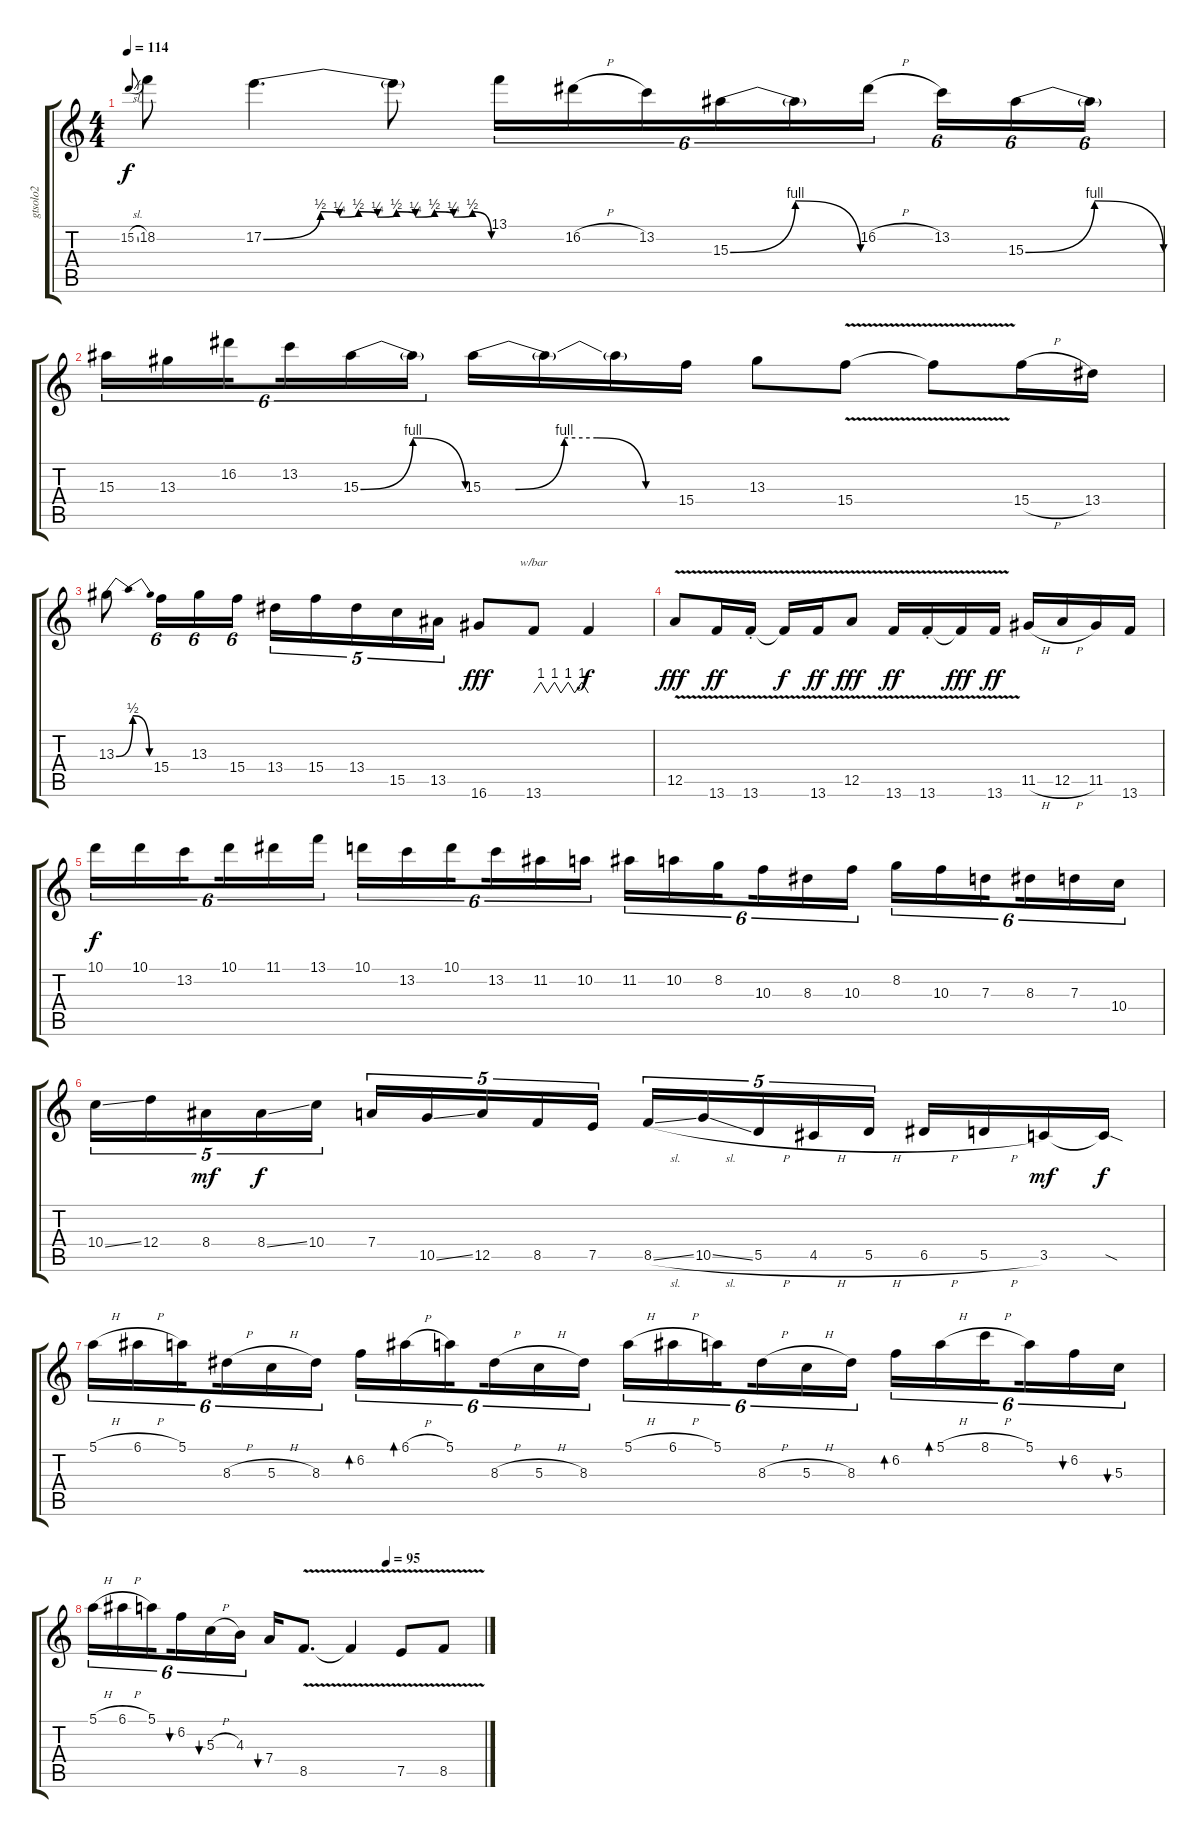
\track ("gtsolo2" "gtsolo2") {instrument overdrivenguitar}
\staff {score tabs}
\tuning (E4 B3 G3 D3 A2 E2) {hide}
\ts (4 4)
\tempo 114
\clef g2
\ks c
15.2{sl}.8{gr onbeat dy f} 18.2.8 17.2{be (custom 0 0 15 2 20 1 25 2 30 1 35 2 40 1 45 2 50 1 55 2 60 0)}.4{d} 17.2{t}.8 13.1.16{tu (6 4)} 16.2{h}.16{tu (6 4)} 13.2.16{tu (6 4)} 15.3{be (bendrelease 0 0 30 4 30 4 60 0)}.16{tu (6 4)} 15.3{t}.16{tu (6 4)} 16.2{h}.16{tu (6 4) beam splitsecondary} 13.2.16{tu (6 4)} 15.3{be (bendrelease 0 0 30 4 30 4 60 0)}.16{tu (6 4)} 15.3{t}.16{tu (6 4)} |
15.3.16{tu (6 4)} 13.3.16{tu (6 4)} 16.2.16{tu (6 4) beam splitsecondary} 13.2.16{tu (6 4)} 15.3{be (bendrelease 0 0 30 4 30 4 60 0)}.16{tu (6 4)} 15.3{t}.16{tu (6 4)} 15.3{be (custom 0 0 10 0 25 4 35 4 50 0 60 0)}.16 15.3{t}.16 15.3{t}.16 15.4.16 13.3.8 15.4{v}.8 15.4{t}.8 15.4{h}.16 13.4.16 |
13.3{be (bendrelease 0 0 30 2 30 2 60 0)}.8 15.4.16{tu (6 4)} 13.3.16{tu (6 4)} 15.4.16{tu (6 4)} 13.4.16{tu (5 4)} 15.4.16{tu (5 4)} 13.4.16{tu (5 4)} 15.5.16{tu (5 4)} 13.5.16{tu (5 4)} 16.6.8{dy fff} 13.6.8{tbe (custom default 0 0 8 4 15 0 23 4 30 0 38 4 45 0 53 4 60 0)} 13.6{t}.4{dy f} |
12.5{v}.8{dy fff} 13.6{v}.16{dy ff} 13.6{v st}.16 13.6{t}.16{dy f} 13.6{v}.16{dy ff} 12.5{v}.8{dy fff} 13.6{v}.16{dy ff} 13.6{v st}.16 13.6{t}.16{dy fff} 13.6{v}.16{dy ff} 11.5{h}.16 12.5{h}.16 11.5.16 13.6.16 |
10.1.16{tu (6 4) dy f} 10.1.16{tu (6 4)} 13.2.16{tu (6 4) beam splitsecondary} 10.1.16{tu (6 4)} 11.1.16{tu (6 4)} 13.1.16{tu (6 4)} 10.1.16{tu (6 4)} 13.2.16{tu (6 4)} 10.1.16{tu (6 4) beam splitsecondary} 13.2.16{tu (6 4)} 11.2.16{tu (6 4)} 10.2.16{tu (6 4)} 11.2.16{tu (6 4)} 10.2.16{tu (6 4)} 8.2.16{tu (6 4) beam splitsecondary} 10.3.16{tu (6 4)} 8.3.16{tu (6 4)} 10.3.16{tu (6 4)} 8.2.16{tu (6 4)} 10.3.16{tu (6 4)} 7.3.16{tu (6 4) beam splitsecondary} 8.3.16{tu (6 4)} 7.3.16{tu (6 4)} 10.4.16{tu (6 4)} |
10.4{ss}.16{tu (5 4)} 12.4.16{tu (5 4)} 8.4.16{tu (5 4) dy mf} 8.4{ss}.16{tu (5 4) dy f} 10.4.16{tu (5 4)} 7.4.16{tu (5 4)} 10.5{ss}.16{tu (5 4)} 12.5.16{tu (5 4)} 8.5.16{tu (5 4)} 7.5.16{tu (5 4)} 8.5{sl}.16{tu (5 4)} 10.5{sl}.16{tu (5 4)} 5.5{h}.16{tu (5 4)} 4.5{h}.16{tu (5 4)} 5.5{h}.16{tu (5 4)} 6.5{h}.16 5.5{h}.16 3.5.16{dy mf} 3.5{sod t}.16{dy f} |
5.1{h}.16{tu (6 4)} 6.1{h}.16{tu (6 4)} 5.1.16{tu (6 4) beam splitsecondary} 8.3{h}.16{tu (6 4)} 5.3{h}.16{tu (6 4)} 8.3.16{tu (6 4)} 6.2.16{tu (6 4) bd 30} 6.1{h}.16{tu (6 4) bd 60} 5.1.16{tu (6 4) beam splitsecondary} 8.3{h}.16{tu (6 4)} 5.3{h}.16{tu (6 4)} 8.3.16{tu (6 4)} 5.1{h}.16{tu (6 4)} 6.1{h}.16{tu (6 4)} 5.1.16{tu (6 4) beam splitsecondary} 8.3{h}.16{tu (6 4)} 5.3{h}.16{tu (6 4)} 8.3.16{tu (6 4)} 6.2.16{tu (6 4) bd 30} 5.1{h}.16{tu (6 4) bd 30} 8.1{h}.16{tu (6 4) beam splitsecondary} 5.1.16{tu (6 4)} 6.2.16{tu (6 4) bu 30} 5.3.16{tu (6 4) bu 30} |
\tempo (95 0.75)
5.1{h}.16{tu (6 4)} 6.1{h}.16{tu (6 4)} 5.1.16{tu (6 4) beam splitsecondary} 6.2.16{tu (6 4) bu 30} 5.3{h}.16{tu (6 4) bu 30} 4.3.16{tu (6 4)} 7.4.16{bu 30} 8.5{v}.8{d} 8.5{t}.4 7.5{v}.8 8.5{v}.8
